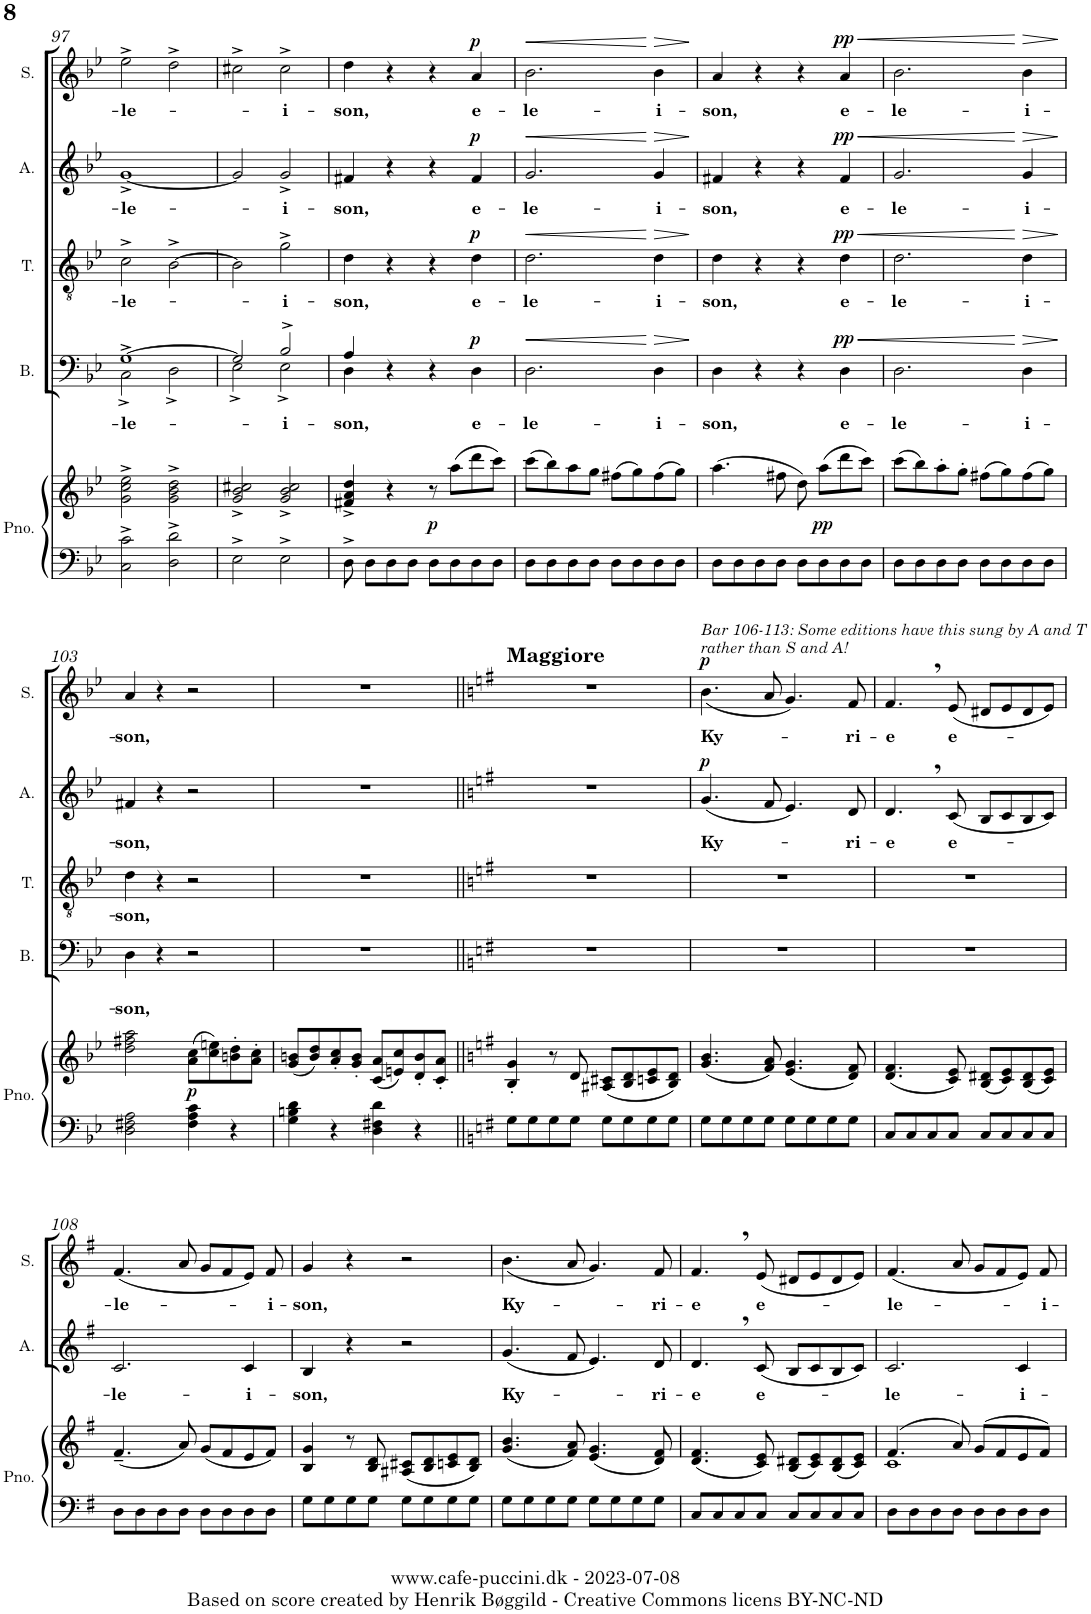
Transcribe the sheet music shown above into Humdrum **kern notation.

**kern	**kern	**dynam	**kern	**text	**text	**dynam	**kern	**text	**dynam	**kern	**text	**dynam	**kern	**text	**dynam
*part5	*part5	*part5	*part4	*part4	*part4	*part4	*part3	*part3	*part3	*part2	*part2	*part2	*part1	*part1	*part1
*staff6	*staff5	*staff5/6	*staff4	*staff4	*staff4	*staff4	*staff3	*staff3	*staff3	*staff2	*staff2	*staff2	*staff1	*staff1	*staff1
*I"Piano	*	*	*I"Bass	*	*	*	*I"Tenor	*	*	*I"Alto	*	*	*I"Soprano	*	*
*I'Pno.	*	*	*I'B.	*	*	*	*I'T.	*	*	*I'A.	*	*	*I'S.	*	*
!!LO:PB:g=z
*clefF4	*clefG2	*	*clefF4	*	*	*	*clefGv2	*	*	*clefG2	*	*	*clefG2	*	*
*k[b-e-]	*k[b-e-]	*	*k[b-e-]	*	*	*	*k[b-e-]	*	*	*k[b-e-]	*	*	*k[b-e-]	*	*
*B-:	*B-:	*	*B-:	*	*	*	*B-:	*	*	*B-:	*	*	*B-:	*	*
*M4/4	*M4/4	*	*M4/4	*	*	*	*M4/4	*	*	*M4/4	*	*	*M4/4	*	*
=97	=97	=97	=97	=97	=97	=97	=97	=97	=97	=97	=97	=97	=97	=97	=97
!	!	!	!	!	!LO:LY:b	!	!	!LO:LY:b	!	!	!LO:LY:b	!	!	!LO:LY:b	!
*	*	*	*^	*	*	*	*	*	*	*	*	*	*	*	*
2C\^ 2c\^	2g\^ 2cc\^ 2ee-\^	.	[>1G^	2C^\	.	-le-	.	2c^\	-le-	.	[1g^	-le-	.	2ee-^\	-le-	.
2D\^ 2d\^	2g\^ 2b-\^ 2dd\^	.	.	2D^\	.	.	.	[2B-^\	.	.	.	.	.	2dd^\	.	.
=98	=98	=98	=98	=98	=98	=98	=98	=98	=98	=98	=98	=98	=98	=98	=98	=98
2E-^\	2g/^ 2b-/^ 2cc#X/^	.	2G/]	2E-^\	.	.	.	2B-\]	.	.	2g/]	.	.	2cc#X^\	.	.
!	!	!	!	!	!	!LO:LY:b	!	!	!LO:LY:b	!	!	!LO:LY:b	!	!	!LO:LY:b	!
2E-^\	2g/^ 2b-/^ 2cc#/^	.	2B-^/	2E-^\	.	-i-	.	2g^\	-i-	.	2g^/	-i-	.	2cc#^\	-i-	.
=99	=99	=99	=99	=99	=99	=99	=99	=99	=99	=99	=99	=99	=99	=99	=99	=99
!	!	!	!	!	!	!LO:LY:b	!	!	!LO:LY:b	!	!	!LO:LY:b	!	!	!LO:LY:b	!
8D^\	4f#X/^ 4a/^ 4dd/^	.	4A/	4D\	.	-son,	.	4d\	-son,	.	4f#X/	-son,	.	4dd\	-son,	.
8D\L	.	.	.	.	.	.	.	.	.	.	.	.	.	.	.	.
8D\	4r	.	4r	2.ryy	.	.	.	4r	.	.	4r	.	.	4r	.	.
8D\J	.	.	.	.	.	.	.	.	.	.	.	.	.	.	.	.
!	!	!LO:DY:b	!	!	!	!	!	!	!	!	!	!	!	!	!	!
8D\L	8r	p	4r	.	.	.	.	4r	.	.	4r	.	.	4r	.	.
8D\	(>8aa\L	.	.	.	.	.	.	.	.	.	.	.	.	.	.	.
!	!	!	!	!	!	!LO:LY:b	!LO:DY:a	!	!LO:LY:b	!LO:DY:a	!	!LO:LY:b	!LO:DY:a	!	!LO:LY:b	!LO:DY:a
8D\	8ddd\	.	4D\	.	.	e-	p	4d\	e-	p	4f#/	e-	p	4a/	e-	p
8D\J	8ccc\J)	.	.	.	.	.	.	.	.	.	.	.	.	.	.	.
*	*	*	*v	*v	*	*	*	*	*	*	*	*	*	*	*	*
=100	=100	=100	=100	=100	=100	=100	=100	=100	=100	=100	=100	=100	=100	=100	=100
!	!	!	!	!	!LO:LY:b	!LO:HP:b	!	!LO:LY:b	!LO:HP:b	!	!LO:LY:b	!LO:HP:b	!	!LO:LY:b	!LO:HP:b
8D\L	(>8ccc\L	.	2.D\	.	-le-	<	2.d\	-le-	<	2.g/	-le-	<	2.b-\	-le-	<
8D\	8bb-\)	.	.	.	.	.	.	.	.	.	.	.	.	.	.
8D\	8aa\	.	.	.	.	.	.	.	.	.	.	.	.	.	.
8D\J	8gg\J	.	.	.	.	.	.	.	.	.	.	.	.	.	.
8D\L	(>8ff#X\L	.	.	.	.	.	.	.	.	.	.	.	.	.	.
8D\	8gg\)	.	.	.	.	.	.	.	.	.	.	.	.	.	.
!	!	!	!	!	!LO:LY:b	!LO:HP:n=1:b	!	!LO:LY:b	!LO:HP:n=1:b	!	!LO:LY:b	!LO:HP:n=1:b	!	!LO:LY:b	!LO:HP:n=1:b
8D\	(>8ff#\	.	4D\	.	-i-	[ >	4d\	-i-	[ >	4g/	-i-	[ >	4b-\	-i-	[ >
8D\J	8gg\J)	.	.	.	.	.	.	.	.	.	.	.	.	.	.
.	.	.	.	.	.	]	.	.	]	.	.	]	.	.	]
=101	=101	=101	=101	=101	=101	=101	=101	=101	=101	=101	=101	=101	=101	=101	=101
!	!	!	!	!	!LO:LY:b	!	!	!LO:LY:b	!	!	!LO:LY:b	!	!	!LO:LY:b	!
8D\L	(>4.aa\	.	4D\	.	-son,	.	4d\	-son,	.	4f#X/	-son,	.	4a/	-son,	.
8D\	.	.	.	.	.	.	.	.	.	.	.	.	.	.	.
8D\	.	.	4r	.	.	.	4r	.	.	4r	.	.	4r	.	.
8D\J	8ff#X\	.	.	.	.	.	.	.	.	.	.	.	.	.	.
8D\L	8dd\)	.	4r	.	.	.	4r	.	.	4r	.	.	4r	.	.
!	!	!LO:DY:b	!	!	!	!	!	!	!	!	!	!	!	!	!
8D\	(>8aa\L	pp	.	.	.	.	.	.	.	.	.	.	.	.	.
!	!	!	!	!	!LO:LY:b	!LO:HP:b	!	!LO:LY:b	!LO:HP:b	!	!LO:LY:b	!LO:HP:b	!	!LO:LY:b	!LO:HP:b
!	!	!	!	!	!	!LO:DY:n=1:a	!	!	!LO:DY:n=1:a	!	!	!LO:DY:n=1:a	!	!	!LO:DY:n=1:a
8D\	8ddd\	.	4D\	.	e-	< pp	4d\	e-	< pp	4f#/	e-	< pp	4a/	e-	< pp
8D\J	8ccc\J)	.	.	.	.	.	.	.	.	.	.	.	.	.	.
=102	=102	=102	=102	=102	=102	=102	=102	=102	=102	=102	=102	=102	=102	=102	=102
!	!	!	!	!	!LO:LY:b	!	!	!LO:LY:b	!	!	!LO:LY:b	!	!	!LO:LY:b	!
8D\L	(>8ccc\L	.	2.D\	.	-le-	.	2.d\	-le-	.	2.g/	-le-	.	2.b-\	-le-	.
8D\	8bb-\)	.	.	.	.	.	.	.	.	.	.	.	.	.	.
8D\	8aa'\	.	.	.	.	.	.	.	.	.	.	.	.	.	.
8D\J	8gg'\J	.	.	.	.	.	.	.	.	.	.	.	.	.	.
8D\L	(>8ff#X\L	.	.	.	.	.	.	.	.	.	.	.	.	.	.
8D\	8gg\)	.	.	.	.	.	.	.	.	.	.	.	.	.	.
!	!	!	!	!	!LO:LY:b	!LO:HP:n=1:b	!	!LO:LY:b	!LO:HP:n=1:b	!	!LO:LY:b	!LO:HP:n=1:b	!	!LO:LY:b	!LO:HP:n=1:b
8D\	(>8ff#\	.	4D\	.	-i-	[ >	4d\	-i-	[ >	4g/	-i-	[ >	4b-\	-i-	[ >
8D\J	8gg\J)	.	.	.	.	.	.	.	.	.	.	.	.	.	.
.	.	.	.	.	.	]	.	.	]	.	.	]	.	.	]
!!LO:LB:g=z
=103	=103	=103	=103	=103	=103	=103	=103	=103	=103	=103	=103	=103	=103	=103	=103
!	!	!	!	!	!LO:LY:b	!	!	!LO:LY:b	!	!	!LO:LY:b	!	!	!LO:LY:b	!
2D\ 2F#X\ 2A\	2dd\ 2ff#X\ 2aa\	.	4D\	.	-son,	.	4d\	-son,	.	4f#X/	-son,	.	4a/	-son,	.
.	.	.	4r	.	.	.	4r	.	.	4r	.	.	4r	.	.
!	!	!LO:DY:b	!	!	!	!	!	!	!	!	!	!	!	!	!
4F#\ 4A\ 4c\	(>8a\ 8cc\L	p	2r	.	.	.	2r	.	.	2r	.	.	2r	.	.
.	8cc\ 8een\)	.	.	.	.	.	.	.	.	.	.	.	.	.	.
4r	8bn\' 8dd\'	.	.	.	.	.	.	.	.	.	.	.	.	.	.
.	8a\' 8cc\'J	.	.	.	.	.	.	.	.	.	.	.	.	.	.
=104	=104	=104	=104	=104	=104	=104	=104	=104	=104	=104	=104	=104	=104	=104	=104
4G\ 4Bn\ 4d\	(<8g/ 8bn/L	.	1r	.	.	.	1r	.	.	1r	.	.	1r	.	.
.	8b/ 8dd/)	.	.	.	.	.	.	.	.	.	.	.	.	.	.
4r	8a/' 8cc/'	.	.	.	.	.	.	.	.	.	.	.	.	.	.
.	8g/' 8b/'J	.	.	.	.	.	.	.	.	.	.	.	.	.	.
4D\ 4F#X\ 4d\	(<8c/ 8a/L	.	.	.	.	.	.	.	.	.	.	.	.	.	.
.	8en/ 8cc/)	.	.	.	.	.	.	.	.	.	.	.	.	.	.
4r	8d/' 8b/'	.	.	.	.	.	.	.	.	.	.	.	.	.	.
.	8c/' 8a/'J	.	.	.	.	.	.	.	.	.	.	.	.	.	.
=105||	=105||	=105||	=105||	=105||	=105||	=105||	=105||	=105||	=105||	=105||	=105||	=105||	=105||	=105||	=105||
*k[f#]	*k[f#]	*	*k[f#]	*	*	*	*k[f#]	*	*	*k[f#]	*	*	*k[f#]	*	*
*G:	*G:	*	*G:	*	*	*	*G:	*	*	*G:	*	*	*G:	*	*
!	!	!	!	!	!	!	!	!	!	!	!	!	!LO:TX:a:B:t=Maggiore	!	!
8G\L	4B/' 4g/'	.	1r	.	.	.	1r	.	.	1r	.	.	1r	.	.
8G\	.	.	.	.	.	.	.	.	.	.	.	.	.	.	.
8G\	8r	.	.	.	.	.	.	.	.	.	.	.	.	.	.
8G\J	8d/	.	.	.	.	.	.	.	.	.	.	.	.	.	.
8G\L	(<8A#X/ 8c#X/L	.	.	.	.	.	.	.	.	.	.	.	.	.	.
8G\	8B/ 8d/	.	.	.	.	.	.	.	.	.	.	.	.	.	.
8G\	8cn/ 8e/	.	.	.	.	.	.	.	.	.	.	.	.	.	.
8G\J	8B/ 8d/J)	.	.	.	.	.	.	.	.	.	.	.	.	.	.
=106	=106	=106	=106	=106	=106	=106	=106	=106	=106	=106	=106	=106	=106	=106	=106
!	!	!	!	!	!	!	!	!	!	!	!	!	!LO:TX:a:i:t=Bar 106-113&colon; Some editions have this sung by A and T	!	!
!	!	!	!	!	!	!	!	!	!	!	!	!	!LO:TX:a:t=rather than S and A!	!	!
!	!	!	!	!	!	!	!	!	!	!	!LO:LY:b	!LO:DY:a	!	!LO:LY:b	!LO:DY:a
8G\L	(<4.g/ 4.b/	.	1r	.	.	.	1r	.	.	(<4.g/	Ky-	p	(<4.b\	Ky-	p
8G\	.	.	.	.	.	.	.	.	.	.	.	.	.	.	.
8G\	.	.	.	.	.	.	.	.	.	.	.	.	.	.	.
8G\J	8f#/ 8a/)	.	.	.	.	.	.	.	.	8f#/	.	.	8a/	.	.
8G\L	(<4.e/ 4.g/	.	.	.	.	.	.	.	.	4.e/)	.	.	4.g/)	.	.
8G\	.	.	.	.	.	.	.	.	.	.	.	.	.	.	.
8G\	.	.	.	.	.	.	.	.	.	.	.	.	.	.	.
!	!	!	!	!	!	!	!	!	!	!	!LO:LY:b	!	!	!LO:LY:b	!
8G\J	8d/ 8f#/)	.	.	.	.	.	.	.	.	8d/	-ri-	.	8f#/	-ri-	.
=107	=107	=107	=107	=107	=107	=107	=107	=107	=107	=107	=107	=107	=107	=107	=107
!	!	!	!	!	!	!	!	!	!	!	!LO:LY:b	!	!	!LO:LY:b	!
8C/L	(<4.d/ 4.f#/	.	1r	.	.	.	1r	.	.	4.d,/	-e	.	4.f#,/	-e	.
8C/	.	.	.	.	.	.	.	.	.	.	.	.	.	.	.
8C/	.	.	.	.	.	.	.	.	.	.	.	.	.	.	.
!	!	!	!	!	!	!	!	!	!	!	!LO:LY:b	!	!	!LO:LY:b	!
8C/J	8c/ 8e/)	.	.	.	.	.	.	.	.	(<8c/	e-	.	(<8e/	e-	.
8C/L	(<8B/ 8d#X/L	.	.	.	.	.	.	.	.	8B/L	.	.	8d#X/L	.	.
8C/	8c/ 8e/)	.	.	.	.	.	.	.	.	8c/	.	.	8e/	.	.
8C/	(<8B/ 8d#/	.	.	.	.	.	.	.	.	8B/	.	.	8d#/	.	.
8C/J	8c/ 8e/J)	.	.	.	.	.	.	.	.	8c/J)	.	.	8e/J)	.	.
!!LO:LB:g=z
=108	=108	=108	=108	=108	=108	=108	=108	=108	=108	=108	=108	=108	=108	=108	=108
!	!	!	!	!	!	!	!	!	!	!	!LO:LY:b	!	!	!LO:LY:b	!
8D\L	(<4.f#~/	.	1r	.	.	.	1r	.	.	2.c/	-le-	.	(<4.f#/	-le-	.
8D\	.	.	.	.	.	.	.	.	.	.	.	.	.	.	.
8D\	.	.	.	.	.	.	.	.	.	.	.	.	.	.	.
8D\J	8a/)	.	.	.	.	.	.	.	.	.	.	.	8a/	.	.
8D\L	(<8g/L	.	.	.	.	.	.	.	.	.	.	.	8g/L	.	.
8D\	8f#/	.	.	.	.	.	.	.	.	.	.	.	8f#/	.	.
!	!	!	!	!	!	!	!	!	!	!	!LO:LY:b	!	!	!	!
8D\	8e/	.	.	.	.	.	.	.	.	4c/	-i-	.	8e/J)	.	.
!	!	!	!	!	!	!	!	!	!	!	!	!	!	!LO:LY:b	!
8D\J	8f#/J)	.	.	.	.	.	.	.	.	.	.	.	8f#/	-i-	.
=109	=109	=109	=109	=109	=109	=109	=109	=109	=109	=109	=109	=109	=109	=109	=109
!	!	!	!	!	!	!	!	!	!	!	!LO:LY:b	!	!	!LO:LY:b	!
8G\L	4B/ 4g/	.	1r	.	.	.	1r	.	.	4B/	-son,	.	4g/	-son,	.
8G\	.	.	.	.	.	.	.	.	.	.	.	.	.	.	.
8G\	8r	.	.	.	.	.	.	.	.	4r	.	.	4r	.	.
8G\J	8B/ 8d/	.	.	.	.	.	.	.	.	.	.	.	.	.	.
8G\L	(<8A#X/ 8c#X/L	.	.	.	.	.	.	.	.	2r	.	.	2r	.	.
8G\	8B/ 8d/	.	.	.	.	.	.	.	.	.	.	.	.	.	.
8G\	8cn/ 8e/	.	.	.	.	.	.	.	.	.	.	.	.	.	.
8G\J	8B/ 8d/J)	.	.	.	.	.	.	.	.	.	.	.	.	.	.
=110	=110	=110	=110	=110	=110	=110	=110	=110	=110	=110	=110	=110	=110	=110	=110
!	!	!	!	!	!	!	!	!	!	!	!LO:LY:b	!	!	!LO:LY:b	!
8G\L	(<4.g/ 4.b/	.	1r	.	.	.	1r	.	.	(<4.g/	Ky-	.	(<4.b\	Ky-	.
8G\	.	.	.	.	.	.	.	.	.	.	.	.	.	.	.
8G\	.	.	.	.	.	.	.	.	.	.	.	.	.	.	.
8G\J	8f#/ 8a/)	.	.	.	.	.	.	.	.	8f#/	.	.	8a/	.	.
8G\L	(<4.e/ 4.g/	.	.	.	.	.	.	.	.	4.e/)	.	.	4.g/)	.	.
8G\	.	.	.	.	.	.	.	.	.	.	.	.	.	.	.
8G\	.	.	.	.	.	.	.	.	.	.	.	.	.	.	.
!	!	!	!	!	!	!	!	!	!	!	!LO:LY:b	!	!	!LO:LY:b	!
8G\J	8d/ 8f#/)	.	.	.	.	.	.	.	.	8d/	-ri-	.	8f#/	-ri-	.
=111	=111	=111	=111	=111	=111	=111	=111	=111	=111	=111	=111	=111	=111	=111	=111
!	!	!	!	!	!	!	!	!	!	!	!LO:LY:b	!	!	!LO:LY:b	!
8C/L	(<4.d/ 4.f#/	.	1r	.	.	.	1r	.	.	4.d,/	-e	.	4.f#,/	-e	.
8C/	.	.	.	.	.	.	.	.	.	.	.	.	.	.	.
8C/	.	.	.	.	.	.	.	.	.	.	.	.	.	.	.
!	!	!	!	!	!	!	!	!	!	!	!LO:LY:b	!	!	!LO:LY:b	!
8C/J	8c/ 8e/)	.	.	.	.	.	.	.	.	(<8c/	e-	.	(<8e/	e-	.
8C/L	(<8B/ 8d#X/L	.	.	.	.	.	.	.	.	8B/L	.	.	8d#X/L	.	.
8C/	8c/ 8e/)	.	.	.	.	.	.	.	.	8c/	.	.	8e/	.	.
8C/	(<8B/ 8d#/	.	.	.	.	.	.	.	.	8B/	.	.	8d#/	.	.
8C/J	8c/ 8e/J)	.	.	.	.	.	.	.	.	8c/J)	.	.	8e/J)	.	.
=112	=112	=112	=112	=112	=112	=112	=112	=112	=112	=112	=112	=112	=112	=112	=112
*	*^	*	*	*	*	*	*	*	*	*	*	*	*	*	*
!	!	!	!	!	!	!	!	!	!	!	!	!LO:LY:b	!	!	!LO:LY:b	!
8D\L	(>4.f#/	1c	.	1r	.	.	.	1r	.	.	2.c/	-le-	.	(<4.f#/	-le-	.
8D\	.	.	.	.	.	.	.	.	.	.	.	.	.	.	.	.
8D\	.	.	.	.	.	.	.	.	.	.	.	.	.	.	.	.
8D\J	8a/)	.	.	.	.	.	.	.	.	.	.	.	.	8a/	.	.
8D\L	(>8g/L	.	.	.	.	.	.	.	.	.	.	.	.	8g/L	.	.
8D\	8f#/	.	.	.	.	.	.	.	.	.	.	.	.	8f#/	.	.
!	!	!	!	!	!	!	!	!	!	!	!	!LO:LY:b	!	!	!	!
8D\	8e/	.	.	.	.	.	.	.	.	.	4c/	-i-	.	8e/J)	.	.
!	!	!	!	!	!	!	!	!	!	!	!	!	!	!	!LO:LY:b	!
8D\J	8f#/J)	.	.	.	.	.	.	.	.	.	.	.	.	8f#/	-i-	.
*	*v	*v	*	*	*	*	*	*	*	*	*	*	*	*	*	*
=	=	=	=	=	=	=	=	=	=	=	=	=	=	=	=
*-	*-	*-	*-	*-	*-	*-	*-	*-	*-	*-	*-	*-	*-	*-	*-
